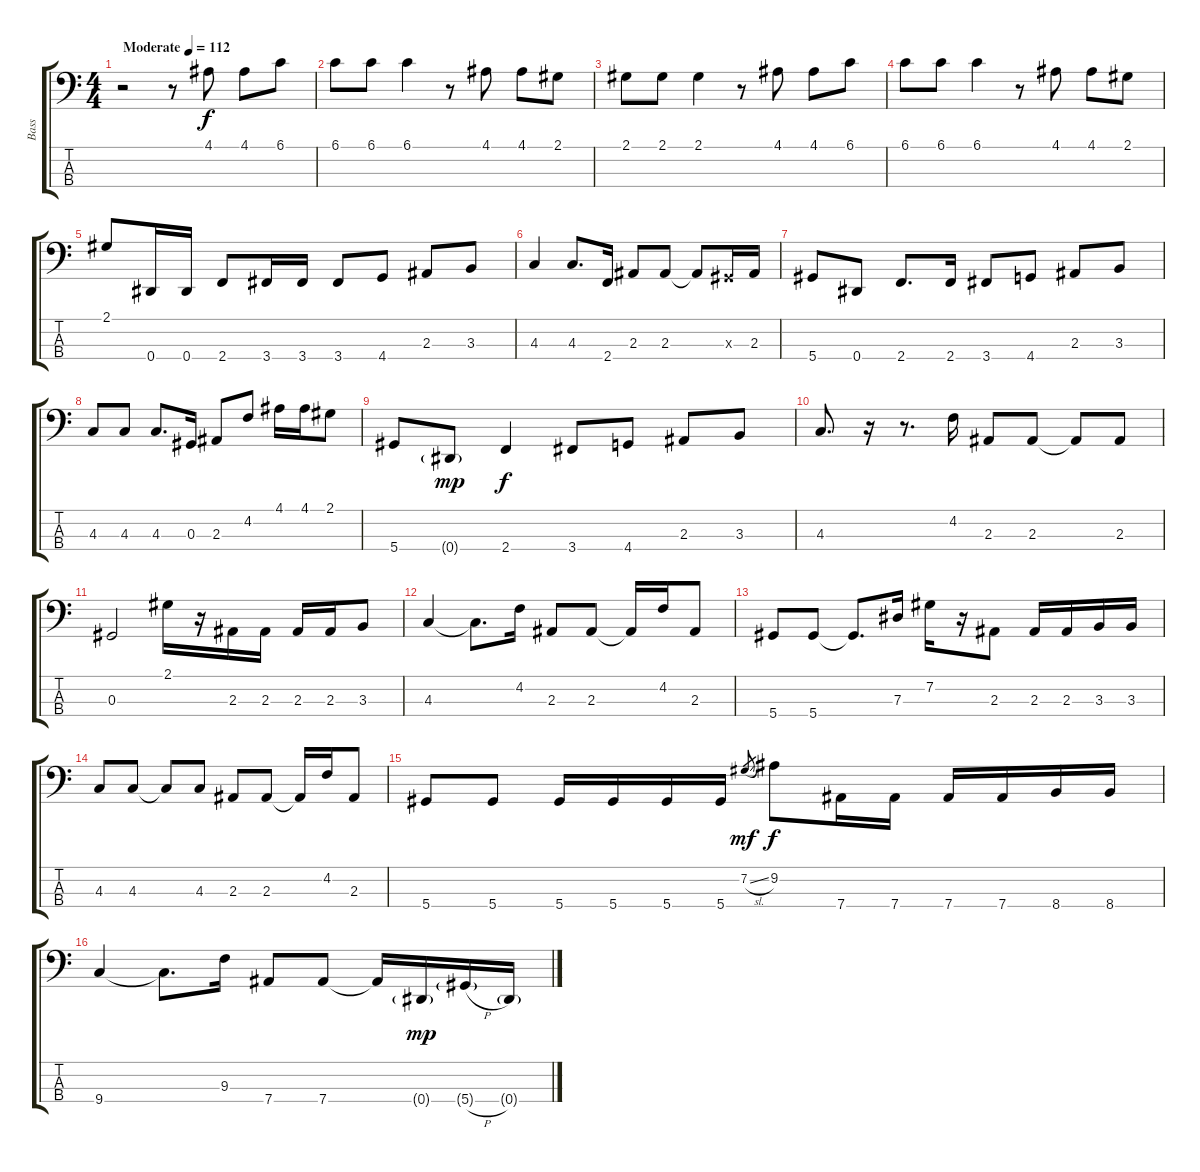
\track ("Bass" "Bass") {instrument electricbassfinger}
\staff {score tabs}
\tuning (Gb2 Db2 Ab1 Eb1) {hide}
\ts (4 4)
\tempo (112 "Moderate")
\clef f4
\ks c
r.2{dy f instrument electricbassfinger} r.8 4.1.8 4.1.8 6.1.8 |
6.1.8 6.1.8 6.1.4 r.8 4.1.8 4.1.8 2.1.8 |
2.1.8 2.1.8 2.1.4 r.8 4.1.8 4.1.8 6.1.8 |
6.1.8 6.1.8 6.1.4 r.8 4.1.8 4.1.8 2.1.8 |
2.1.8 0.4.16 0.4.16 2.4.8 3.4.16 3.4.16 3.4.8 4.4.8 2.3.8 3.3.8 |
4.3.4 4.3.8{d} 2.4.16 2.3.8 2.3.8 2.3{t}.8 0.3{x}.16 2.3.16 |
5.4.8 0.4.8 2.4.8{d} 2.4.16 3.4.8 4.4.8 2.3.8 3.3.8 |
4.3.8 4.3.8 4.3.8{d} 0.3.16 2.3.8 4.2.8 4.1.16 4.1.16 2.1.8 |
5.4.8 0.4{g}.8{dy mp} 2.4.4{dy f} 3.4.8 4.4.8 2.3.8 3.3.8 |
4.3.8{d} r.16 r.8{d} 4.2.16 2.3.8 2.3.8 2.3{t}.8 2.3.8 |
0.3.2 2.1.16 r.16 2.3.16 2.3.16 2.3.16 2.3.16 3.3.8 |
4.3.4 4.3{t}.8{d} 4.2.16 2.3.8 2.3.8 2.3{t}.16 4.2.16 2.3.8 |
5.4.8 5.4.8 5.4{t}.8{d} 7.3.16 7.2.16 r.16 2.3.8 2.3.16 2.3.16 3.3.16 3.3.16 |
4.3.8 4.3.8 4.3{t}.8 4.3.8 2.3.8 2.3.8 2.3{t}.16 4.2.16 2.3.8 |
5.4.8 5.4.8 5.4.16 5.4.16 5.4.16 5.4.16 7.2{sl}.8{gr dy mf} 9.2.8{dy f} 7.4.16 7.4.16 7.4.16 7.4.16 8.4.16 8.4.16 |
9.4.4 9.4{t}.8{d} 9.3.16 7.4.8 7.4.8 7.4{t}.16 0.4{g}.16{dy mp} 5.4{h g}.16 0.4{g}.16
